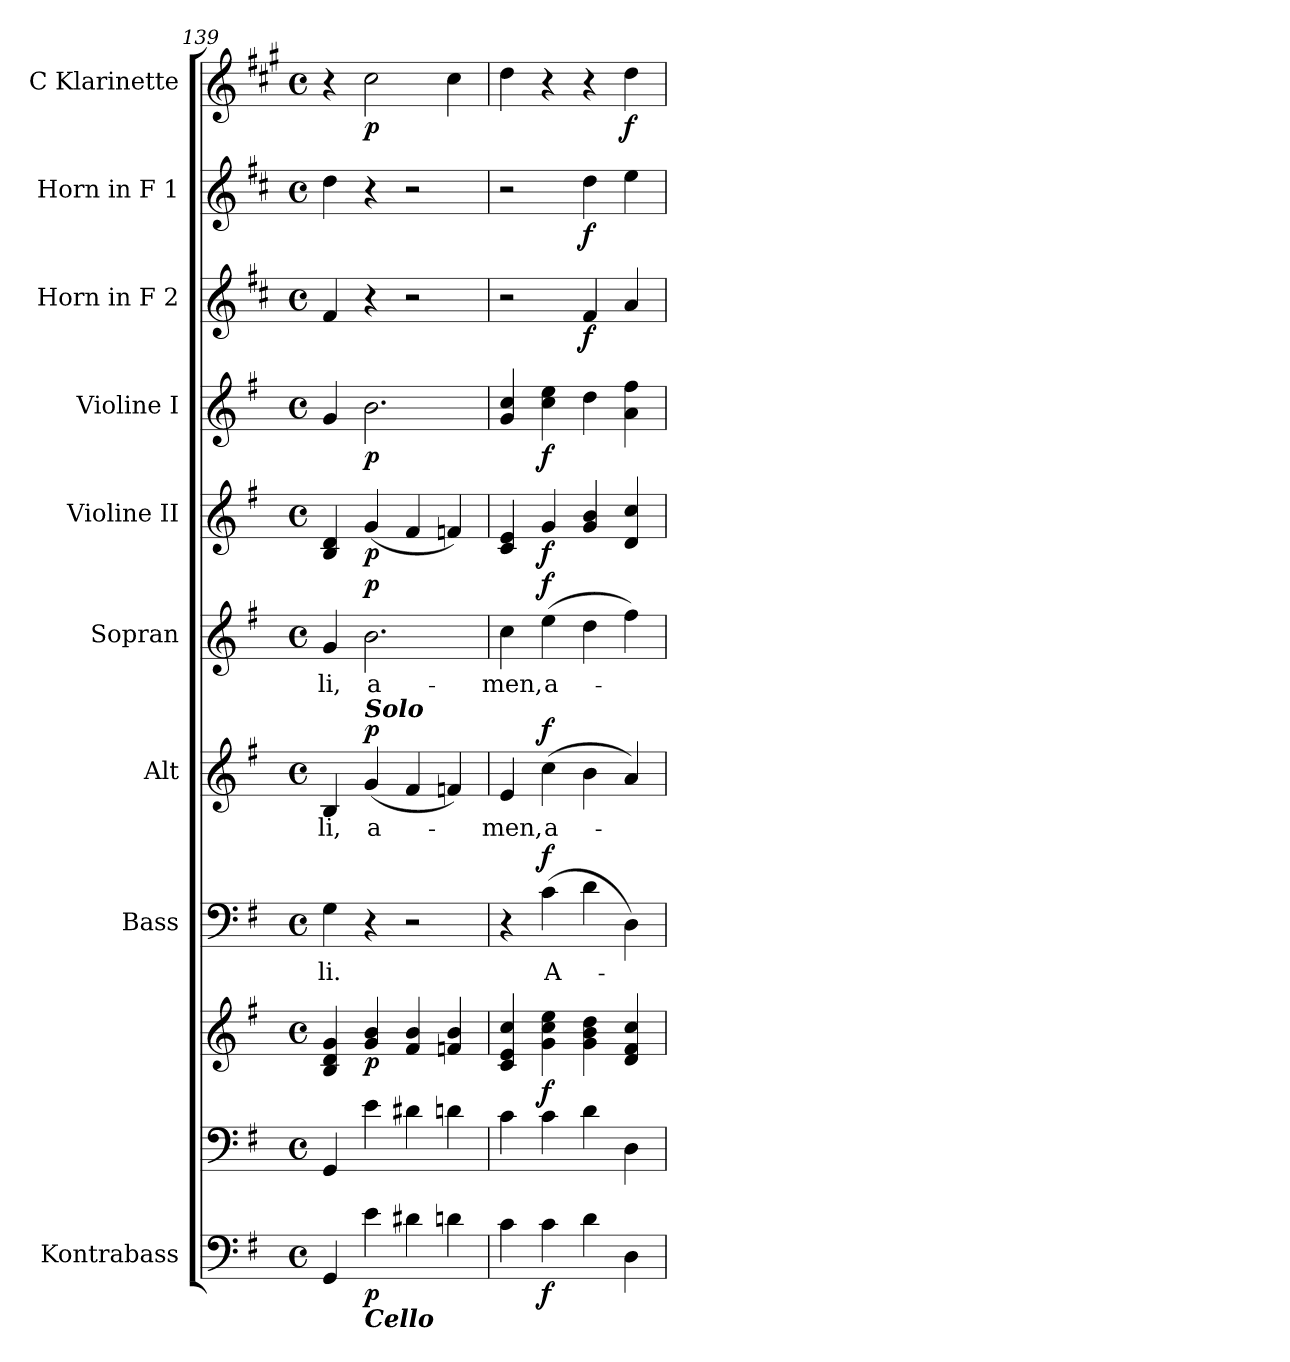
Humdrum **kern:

**kern	**dynam	**kern	**kern	**dynam	**kern	**text	**dynam	**kern	**text	**dynam	**kern	**text	**dynam	**kern	**dynam	**kern	**dynam	**kern	**dynam	**kern	**dynam	**kern	**dynam
*part10	*part10	*part9	*part9	*part9	*part8	*part8	*part8	*part7	*part7	*part7	*part6	*part6	*part6	*part5	*part5	*part4	*part4	*part3	*part3	*part2	*part2	*part1	*part1
*staff11	*staff11	*staff10	*staff9	*staff9/10	*staff8	*staff8	*staff8	*staff7	*staff7	*staff7	*staff6	*staff6	*staff6	*staff5	*staff5	*staff4	*staff4	*staff3	*staff3	*staff2	*staff2	*staff1	*staff1
*I"Kontrabass	*	*	*	*	*I"Bass	*	*	*I"Alt	*	*	*I"Sopran	*	*	*I"Violine II	*	*I"Violine I	*	*I"Horn in F 2	*	*I"Horn in F 1	*	*I"C Klarinette	*
*I'Kb.	*	*	*	*	*I'B.	*	*	*I'A.	*	*	*I'S.	*	*	*I'Vl. II	*	*I'Vl. I	*	*	*	*	*	*I'Kl.	*
!!LO:PB:g=z
*clefF4	*	*clefF4	*clefG2	*	*clefF4	*	*	*clefG2	*	*	*clefG2	*	*	*clefG2	*	*clefG2	*	*clefG2	*	*clefG2	*	*clefG2	*
*ITrd7c12	*	*	*	*	*	*	*	*	*	*	*	*	*	*	*	*	*	*ITrd4c7	*	*ITrd4c7	*	*ITrd1c2	*
*k[f#]	*	*k[f#]	*k[f#]	*	*k[f#]	*	*	*k[f#]	*	*	*k[f#]	*	*	*k[f#]	*	*k[f#]	*	*k[f#]	*	*k[f#]	*	*k[f#]	*
*G:	*	*G:	*G:	*	*G:	*	*	*G:	*	*	*G:	*	*	*G:	*	*G:	*	*G:	*	*G:	*	*G:	*
*M4/4	*	*M4/4	*M4/4	*	*M4/4	*	*	*M4/4	*	*	*M4/4	*	*	*M4/4	*	*M4/4	*	*M4/4	*	*M4/4	*	*M4/4	*
*met(c)	*	*met(c)	*met(c)	*	*met(c)	*	*	*met(c)	*	*	*met(c)	*	*	*met(c)	*	*met(c)	*	*met(c)	*	*met(c)	*	*met(c)	*
=139	=139	=139	=139	=139	=139	=139	=139	=139	=139	=139	=139	=139	=139	=139	=139	=139	=139	=139	=139	=139	=139	=139	=139
!	!	!	!	!	!	!LO:LY:b	!	!	!LO:LY:b	!	!	!LO:LY:b	!	!	!	!	!	!	!	!	!	!	!
4GGG/	.	4GG/	4B/ 4d/ 4g/	.	4G\	-li.	.	4B/	-li,	.	4g/	-li,	.	4B/ 4d/	.	4g/	.	4B/	.	4g\	.	4r	.
!	!	!	!	!	!	!	!	!LO:TX:a:Bi:t=Solo	!	!	!	!	!	!	!	!	!	!	!	!	!	!	!
!LO:TX:b:Bi:t=Cello	!	!	!	!	!	!	!	!	!	!	!	!	!	!	!	!	!	!	!	!	!	!	!
!	!LO:DY:b	!	!	!LO:DY:b	!	!	!	!	!LO:LY:b	!LO:DY:a	!	!LO:LY:b	!LO:DY:a	!	!LO:DY:b	!	!LO:DY:b	!	!	!	!	!	!LO:DY:b
4E\	p	4e\	4g/ 4b/	p	4r	.	.	(<4g/	a-	p	2.b\	a-	p	(<4g/	p	2.b\	p	4r	.	4r	.	2b\	p
4D#X\	.	4d#X\	4f#/ 4b/	.	2r	.	.	4f#/	.	.	.	.	.	4f#/	.	.	.	2r	.	2r	.	.	.
4Dn\	.	4dn\	4fn/ 4b/	.	.	.	.	4fn/)	.	.	.	.	.	4fn/)	.	.	.	.	.	.	.	4b\	.
=140	=140	=140	=140	=140	=140	=140	=140	=140	=140	=140	=140	=140	=140	=140	=140	=140	=140	=140	=140	=140	=140	=140	=140
!	!	!	!	!	!	!	!	!	!LO:LY:b	!	!	!LO:LY:b	!	!	!	!	!	!	!	!	!	!	!
4C\	.	4c\	4c/ 4e/ 4cc/	.	4r	.	.	4e/	-men,	.	4cc\	-men,	.	4c/ 4e/	.	4g/ 4cc/	.	2r	.	2r	.	4cc\	.
!	!LO:DY:b	!	!	!LO:DY:b	!	!LO:LY:b	!LO:DY:a	!	!LO:LY:b	!LO:DY:a	!	!LO:LY:b	!LO:DY:a	!	!LO:DY:b	!	!LO:DY:b	!	!	!	!	!	!
4C\	f	4c\	4g\ 4cc\ 4ee\	f	(>4c\	A-	f	(>4cc\	a-	f	(>4ee\	a-	f	4g/	f	4cc\ 4ee\	f	.	.	.	.	4r	.
!	!	!	!	!	!	!	!	!	!	!	!	!	!	!	!	!	!	!	!LO:DY:b	!	!LO:DY:b	!	!
4D\	.	4d\	4g\ 4b\ 4dd\	.	4d\	.	.	4b\	.	.	4dd\	.	.	4g/ 4b/	.	4dd\	.	4B/	f	4g\	f	4r	.
!	!	!	!	!	!	!	!	!	!	!	!	!	!	!	!	!	!	!	!	!	!	!	!LO:DY:b
4DD\	.	4D\	4d/ 4f#/ 4cc/	.	4D\)	.	.	4a/)	.	.	4ff#\)	.	.	4d/ 4cc/	.	4a\ 4ff#\	.	4d/	.	4a\	.	4cc\	f
=	=	=	=	=	=	=	=	=	=	=	=	=	=	=	=	=	=	=	=	=	=	=	=
*-	*-	*-	*-	*-	*-	*-	*-	*-	*-	*-	*-	*-	*-	*-	*-	*-	*-	*-	*-	*-	*-	*-	*-
